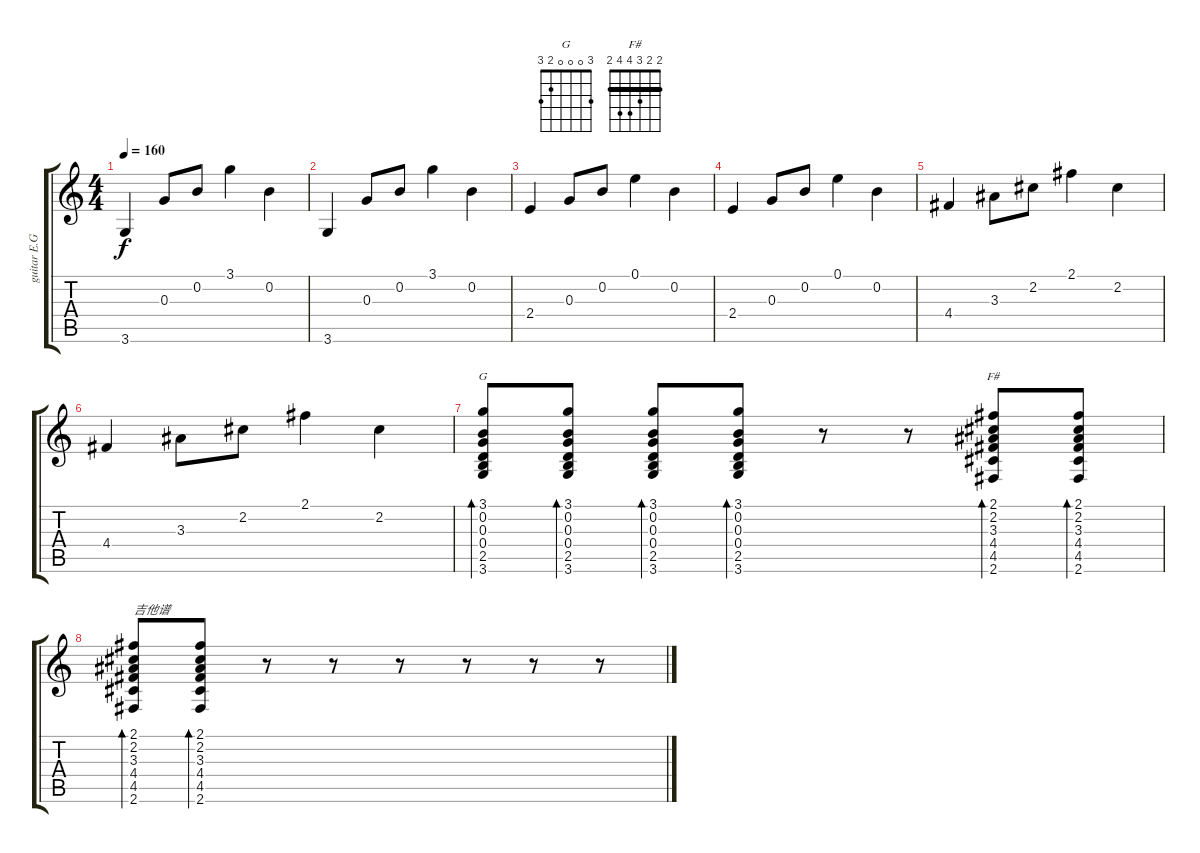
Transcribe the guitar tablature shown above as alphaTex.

\track ("guitar E.GHE fuge" "guitar E.G") {instrument overdrivenguitar}
\staff {score tabs}
\tuning (E4 B3 G3 D3 A2 E2) {hide}
\chord ("G" 3 0 0 0 2 3)
\chord ("F#" 2 2 3 4 4 2) {barre 2}
\ts (4 4)
\tempo 160
\clef g2
\ks c
3.6.4{dy f} 0.3.8 0.2.8 3.1.4 0.2.4 |
3.6.4 0.3.8 0.2.8 3.1.4 0.2.4 |
2.4.4 0.3.8 0.2.8 0.1.4 0.2.4 |
2.4.4 0.3.8 0.2.8 0.1.4 0.2.4 |
4.4.4 3.3.8 2.2.8 2.1.4 2.2.4 |
4.4.4 3.3.8 2.2.8 2.1.4 2.2.4 |
(3.1 0.2 0.3 0.4 2.5 3.6).8{bd 60 ch "G"} (3.1 0.2 0.3 0.4 2.5 3.6).8{bd 60} (3.1 0.2 0.3 0.4 2.5 3.6).8{bd 60} (3.1 0.2 0.3 0.4 2.5 3.6).8{bd 60} r.8 r.8 (2.1 2.2 3.3 4.4 4.5 2.6).8{bd 60 ch "F#"} (2.1 2.2 3.3 4.4 4.5 2.6).8{bd 60} |
(2.1 2.2 3.3 4.4 4.5 2.6).8{bd 60 txt "吉他谱"} (2.1 2.2 3.3 4.4 4.5 2.6).8{bd 60} r.8 r.8 r.8 r.8 r.8 r.8
